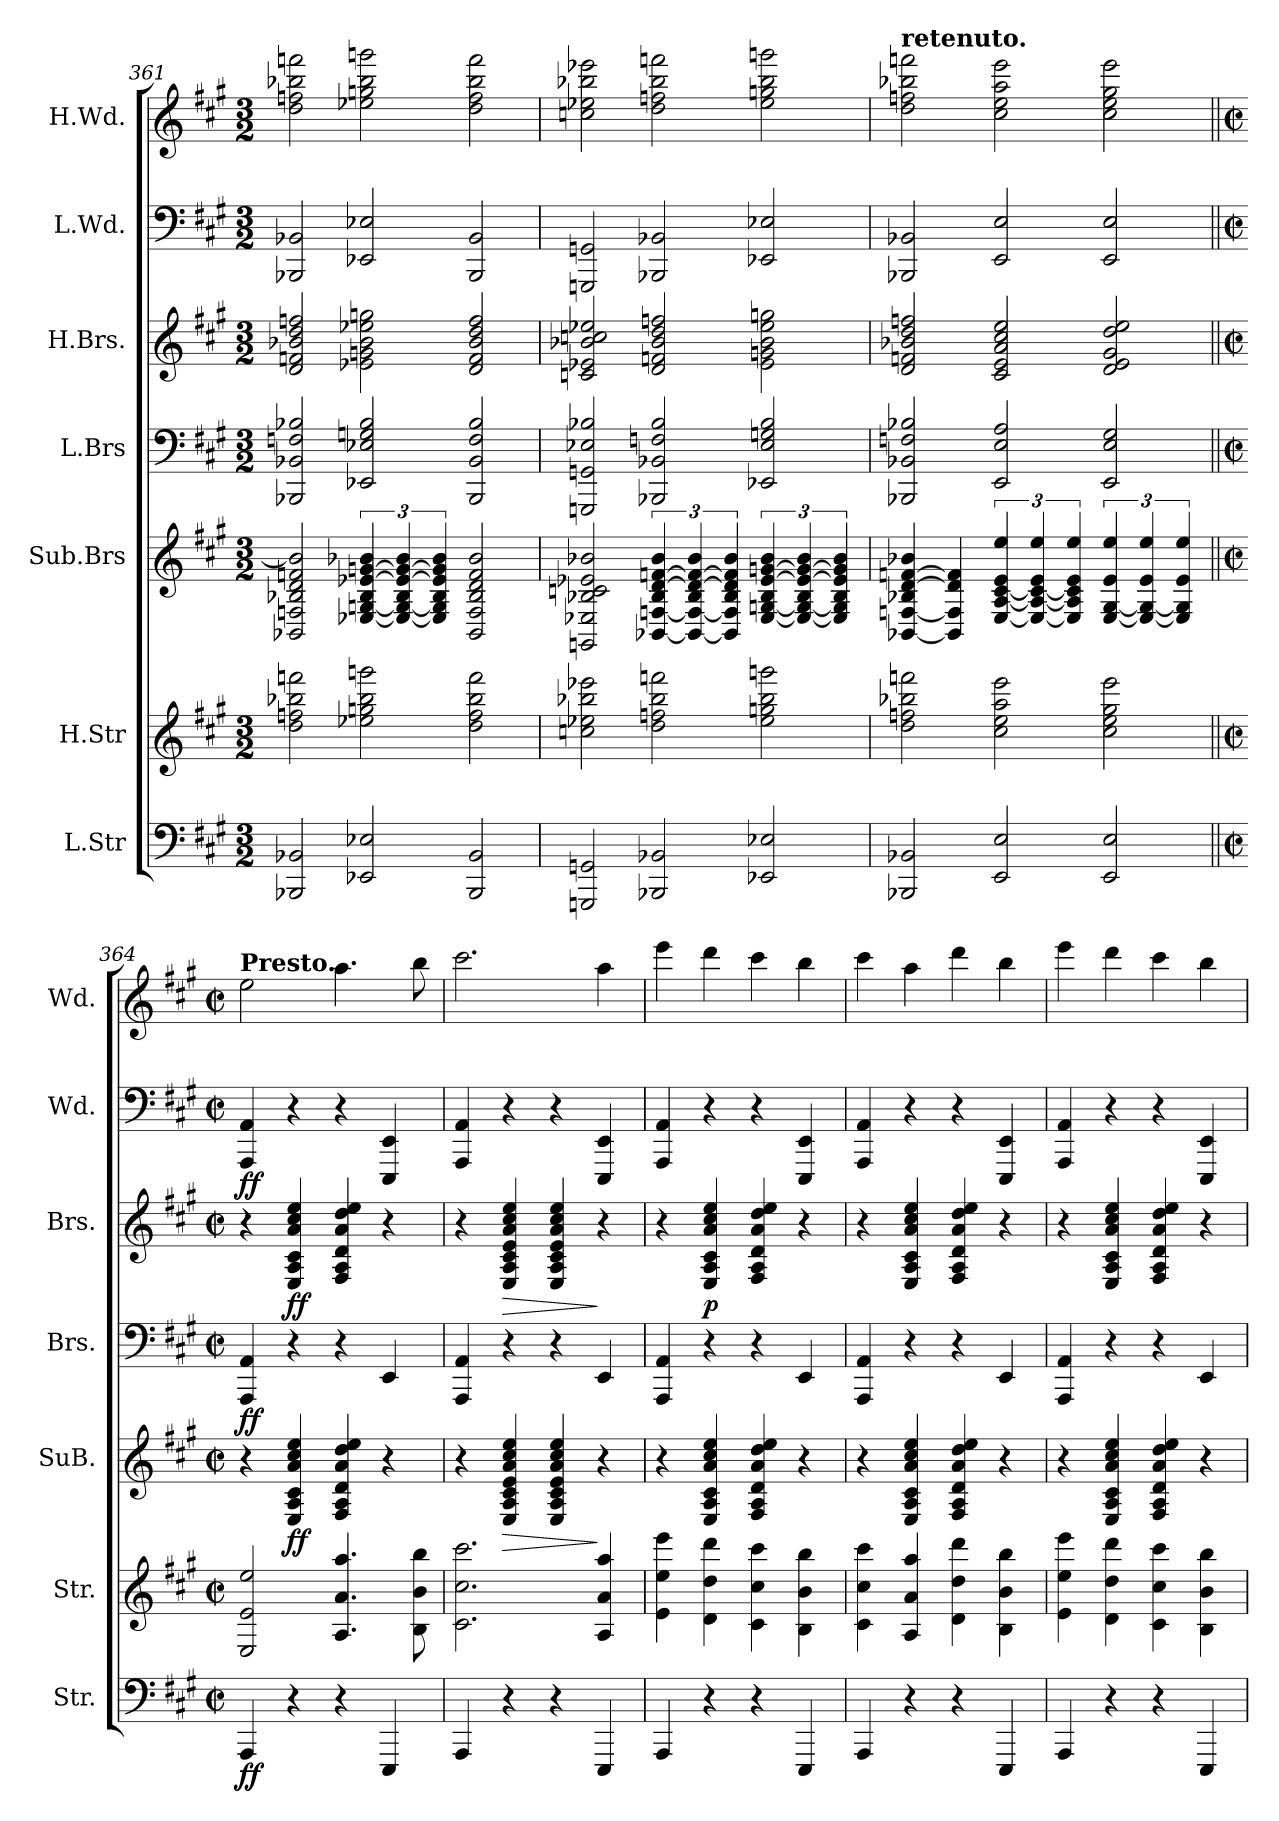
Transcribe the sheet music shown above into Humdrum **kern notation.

**kern	**dynam	**kern	**kern	**dynam	**kern	**dynam	**kern	**dynam	**kern	**dynam	**kern
*part7	*part7	*part6	*part5	*part5	*part4	*part4	*part3	*part3	*part2	*part2	*part1
*staff7	*staff7	*staff6	*staff5	*staff5	*staff4	*staff4	*staff3	*staff3	*staff2	*staff2	*staff1
*I"L.Str	*	*I"H.Str	*I"Sub.Brs	*	*I"L.Brs	*	*I"H.Brs.	*	*I"L.Wd.	*	*I"H.Wd.
*I'Str.	*	*I'Str.	*I'SuB.	*	*I'Brs.	*	*I'Brs.	*	*I'Wd.	*	*I'Wd.
*clefF4	*	*clefG2	*clefG2	*	*clefF4	*	*clefG2	*	*clefF4	*	*clefG2
*k[f#c#g#]	*	*k[f#c#g#]	*k[f#c#g#]	*	*k[f#c#g#]	*	*k[f#c#g#]	*	*k[f#c#g#]	*	*k[f#c#g#]
*M3/2	*	*M3/2	*M3/2	*	*M3/2	*	*M3/2	*	*M3/2	*	*M3/2
=361	=361	=361	=361	=361	=361	=361	=361	=361	=361	=361	=361
2BBB-X/ 2BB-X/	.	2dd\ 2ffn\ 2bb-X\ 2fffn\	2BB-X/ 2Fn/ 2B-X/ 2d/ 2fn/ 2b-/]	.	2BBB-X/ 2BB-X/ 2Fn/ 2B-X/	.	2d/ 2fn/ 2b-X/ 2dd/ 2ffn/	.	2BBB-X/ 2BB-X/	.	2dd\ 2ffn\ 2bb-X\ 2fffn\
*	*	*	*	*	*	*	*	*	*	*	*MM180
2EE-X/ 2E-X/	.	2ee-X\ 2ggn\ 2bb-\ 2gggn\	[6E-X/ [6Gn/ 6B-/ [6e-X/ [6gn/ 6b-X/	.	2EE-X/ 2E-X/ 2Gn/ 2B-/	.	2e-X\ 2gn\ 2b-\ 2ee-X\ 2ggn\	.	2EE-X/ 2E-X/	.	2ee-X\ 2ggn\ 2bb-\ 2gggn\
.	.	.	6E-/_ 6G/_ 6B-/ 6e-/_ 6g/_ 6b-/	.	.	.	.	.	.	.	.
.	.	.	6E-/] 6G/] 6B-/ 6e-/] 6g/] 6b-/	.	.	.	.	.	.	.	.
2BBB-/ 2BB-/	.	2dd\ 2ff\ 2bb-\ 2fff\	2BB-/ 2F/ 2B-/ 2d/ 2f/ 2b-/	.	2BBB-/ 2BB-/ 2F/ 2B-/	.	2d/ 2f/ 2b-/ 2dd/ 2ff/	.	2BBB-/ 2BB-/	.	2dd\ 2ff\ 2bb-\ 2fff\
!!LO:PB:g=z
=362	=362	=362	=362	=362	=362	=362	=362	=362	=362	=362	=362
*	*	*	*	*	*	*	*	*	*	*	*MM176
2GGGn/ 2GGn/	.	2ccn\ 2ee-X\ 2bb-X\ 2eee-X\	2GGn/ 2E-X/ 2B-X/ 2cn/ 2e-X/ 2b-X/	.	2GGGn/ 2GGn/ 2E-X/ 2B-X/	.	2cn/ 2e-X/ 2b-X/ 2ccn/ 2ee-X/	.	2GGGn/ 2GGn/	.	2ccn\ 2ee-X\ 2bb-X\ 2eee-X\
*	*	*	*	*	*	*	*	*	*	*	*MM172
2BBB-X/ 2BB-X/	.	2dd\ 2ffn\ 2bb-\ 2fffn\	[6BB-X/ [6Fn/ 6B-/ [6d/ [6fn/ 6b-/	.	2BBB-X/ 2BB-X/ 2Fn/ 2B-/	.	2d/ 2fn/ 2b-/ 2dd/ 2ffn/	.	2BBB-X/ 2BB-X/	.	2dd\ 2ffn\ 2bb-\ 2fffn\
.	.	.	6BB-/_ 6F/_ 6B-/ 6d/_ 6f/_ 6b-/	.	.	.	.	.	.	.	.
.	.	.	6BB-/] 6F/] 6B-/ 6d/] 6f/] 6b-/	.	.	.	.	.	.	.	.
*	*	*	*	*	*	*	*	*	*	*	*MM160
2EE-X/ 2E-X/	.	2ee-\ 2ggn\ 2bb-\ 2gggn\	[6E-/ [6Gn/ 6B-/ [6e-/ [6gn/ 6b-/	.	2EE-X/ 2E-/ 2Gn/ 2B-/	.	2e-\ 2gn\ 2b-\ 2ee-\ 2ggn\	.	2EE-X/ 2E-X/	.	2ee-\ 2ggn\ 2bb-\ 2gggn\
.	.	.	6E-/_ 6G/_ 6B-/ 6e-/_ 6g/_ 6b-/	.	.	.	.	.	.	.	.
.	.	.	6E-/] 6G/] 6B-/ 6e-/] 6g/] 6b-/	.	.	.	.	.	.	.	.
=363	=363	=363	=363	=363	=363	=363	=363	=363	=363	=363	=363
!	!	!	!	!	!	!	!	!	!	!	!LO:TX:a:B:t=retenuto.
2BBB-X/ 2BB-X/	.	2dd\ 2ffn\ 2bb-X\ 2fffn\	[4BB-X/ [4Fn/ 4B-X/ [4d/ [4fn/ 4b-X/	.	2BBB-X/ 2BB-X/ 2Fn/ 2B-X/	.	2d/ 2fn/ 2b-X/ 2dd/ 2ffn/	.	2BBB-X/ 2BB-X/	.	2dd\ 2ffn\ 2bb-X\ 2fffn\
.	.	.	4BB-/] 4F/] 4d/] 4f/]	.	.	.	.	.	.	.	.
*	*	*	*	*	*	*	*	*	*	*	*MM132
2EE/ 2E/	.	2cc#\ 2ee\ 2aa\ 2eee\	[6E/ [6A/ [6c#/ 6e/ 6ee/	.	2EE/ 2E/ 2A/	.	2c#/ 2e/ 2a/ 2cc#/ 2ee/	.	2EE/ 2E/	.	2cc#\ 2ee\ 2aa\ 2eee\
.	.	.	6E/_ 6A/_ 6c#/_ 6e/ 6ee/	.	.	.	.	.	.	.	.
.	.	.	6E/] 6A/] 6c#/] 6e/ 6ee/	.	.	.	.	.	.	.	.
2EE/ 2E/	.	2cc#\ 2ee\ 2gg#\ 2eee\	[6E/ [6G#/ 6e/ 6ee/	.	2EE/ 2E/ 2G#/	.	2d/ 2e/ 2g#/ 2dd/ 2ee/	.	2EE/ 2E/	.	2cc#\ 2ee\ 2gg#\ 2eee\
.	.	.	6E/_ 6G#/_ 6e/ 6ee/	.	.	.	.	.	.	.	.
.	.	.	6E/] 6G#/] 6e/ 6ee/	.	.	.	.	.	.	.	.
=364||	=364||	=364||	=364||	=364||	=364||	=364||	=364||	=364||	=364||	=364||	=364||
!!LO:REH:place=s1:a:B:fs=14:t=33
*M2/2	*	*M2/2	*M2/2	*	*M2/2	*	*M2/2	*	*M2/2	*	*M2/2
*met(c|)	*	*met(c|)	*met(c|)	*	*met(c|)	*	*met(c|)	*	*met(c|)	*	*met(c|)
!	!	!	!	!	!	!	!	!	!	!	!LO:TX:a:B:t=Presto.
!	!LO:DY:b	!	!	!	!	!LO:DY:b	!	!	!	!LO:DY:b	!
4AAA/	ff	2E/ 2e/ 2ee/	4r	.	4AAA/ 4AA/	ff	4r	.	4AAA/ 4AA/	ff	2ee\
!	!	!	!	!LO:DY:b	!	!	!	!LO:DY:b	!	!	!
4r	.	.	4E/ 4A/ 4c#/ 4a/ 4cc#/ 4ee/	ff	4r	.	4E/ 4A/ 4c#/ 4a/ 4cc#/ 4ee/	ff	4r	.	.
4r	.	4.A/ 4.a/ 4.aa/	4F#/ 4A/ 4d/ 4a/ 4dd/ 4ee/	.	4r	.	4F#/ 4A/ 4d/ 4a/ 4dd/ 4ee/	.	4r	.	4.aa\
4EEE/	.	.	4r	.	4EE/	.	4r	.	4EEE/ 4EE/	.	.
.	.	8B\ 8b\ 8bb\	.	.	.	.	.	.	.	.	8bb\
=365	=365	=365	=365	=365	=365	=365	=365	=365	=365	=365	=365
4AAA/	.	2.c#\ 2.cc#\ 2.ccc#\	4r	.	4AAA/ 4AA/	.	4r	.	4AAA/ 4AA/	.	2.ccc#\
!	!	!	!	!LO:HP:b	!	!	!	!LO:HP:b	!	!	!
4r	.	.	4E/ 4A/ 4c#/ 4e/ 4a/ 4cc#/ 4ee/	>	4r	.	4E/ 4A/ 4c#/ 4e/ 4a/ 4cc#/ 4ee/	>	4r	.	.
4r	.	.	4E/ 4A/ 4c#/ 4e/ 4a/ 4cc#/ 4ee/	.	4r	.	4E/ 4A/ 4c#/ 4e/ 4a/ 4cc#/ 4ee/	.	4r	.	.
4EEE/	.	4A/ 4a/ 4aa/	4r	]	4EE/	.	4r	]	4EEE/ 4EE/	.	4aa\
!!LO:LB:g=z
=366	=366	=366	=366	=366	=366	=366	=366	=366	=366	=366	=366
!	!	!	!	!	!	!LO:DY:b	!	!	!	!	!
!	!	!	!	!	!	!LO:DY:n=1:b	!	!	!	!	!
4AAA/	.	4e\ 4ee\ 4eee\	4r	.	4AAA/ 4AA/	p f	4r	.	4AAA/ 4AA/	.	4eee\
!	!	!	!	!LO:DY:b	!	!	!	!	!	!	!
!	!	!	!	!LO:DY:n=1:b	!	!	!	!	!	!	!
!	!	!	!	!LO:DY:n=2:b	!	!	!	!LO:DY:b	!	!	!
4r	.	4d\ 4dd\ 4ddd\	4E/ 4A/ 4c#/ 4a/ 4cc#/ 4ee/	p p f	4r	.	4E/ 4A/ 4c#/ 4a/ 4cc#/ 4ee/	p	4r	.	4ddd\
4r	.	4c#\ 4cc#\ 4ccc#\	4F#/ 4A/ 4d/ 4a/ 4dd/ 4ee/	.	4r	.	4F#/ 4A/ 4d/ 4a/ 4dd/ 4ee/	.	4r	.	4ccc#\
4EEE/	.	4B\ 4b\ 4bb\	4r	.	4EE/	.	4r	.	4EEE/ 4EE/	.	4bb\
=367	=367	=367	=367	=367	=367	=367	=367	=367	=367	=367	=367
4AAA/	.	4c#\ 4cc#\ 4ccc#\	4r	.	4AAA/ 4AA/	.	4r	.	4AAA/ 4AA/	.	4ccc#\
4r	.	4A/ 4a/ 4aa/	4E/ 4A/ 4c#/ 4a/ 4cc#/ 4ee/	.	4r	.	4E/ 4A/ 4c#/ 4a/ 4cc#/ 4ee/	.	4r	.	4aa\
4r	.	4d\ 4dd\ 4ddd\	4F#/ 4A/ 4d/ 4a/ 4dd/ 4ee/	.	4r	.	4F#/ 4A/ 4d/ 4a/ 4dd/ 4ee/	.	4r	.	4ddd\
4EEE/	.	4B\ 4b\ 4bb\	4r	.	4EE/	.	4r	.	4EEE/ 4EE/	.	4bb\
=368	=368	=368	=368	=368	=368	=368	=368	=368	=368	=368	=368
4AAA/	.	4e\ 4ee\ 4eee\	4r	.	4AAA/ 4AA/	.	4r	.	4AAA/ 4AA/	.	4eee\
4r	.	4d\ 4dd\ 4ddd\	4E/ 4A/ 4c#/ 4a/ 4cc#/ 4ee/	.	4r	.	4E/ 4A/ 4c#/ 4a/ 4cc#/ 4ee/	.	4r	.	4ddd\
4r	.	4c#\ 4cc#\ 4ccc#\	4F#/ 4A/ 4d/ 4a/ 4dd/ 4ee/	.	4r	.	4F#/ 4A/ 4d/ 4a/ 4dd/ 4ee/	.	4r	.	4ccc#\
4EEE/	.	4B\ 4b\ 4bb\	4r	.	4EE/	.	4r	.	4EEE/ 4EE/	.	4bb\
=	=	=	=	=	=	=	=	=	=	=	=
*-	*-	*-	*-	*-	*-	*-	*-	*-	*-	*-	*-
